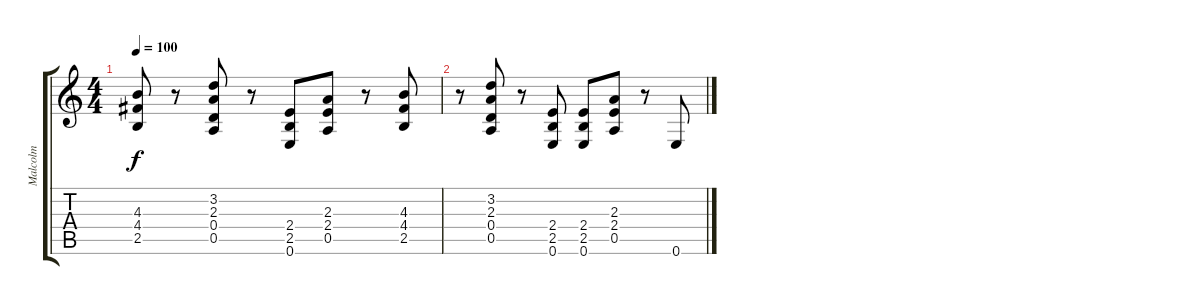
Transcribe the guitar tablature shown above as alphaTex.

\track ("Malcolm" "Malcolm") {instrument distortionguitar}
\staff {score tabs}
\tuning (E4 B3 G3 D3 A2 E2) {hide}
\ts (4 4)
\tempo 100
\clef g2
\ks c
(4.3 4.4 2.5).8{dy f} r.8 (3.2 2.3 0.4 0.5).8 r.8 (2.4 2.5 0.6).8 (2.3 2.4 0.5).8 r.8 (4.3 4.4 2.5).8 |
r.8 (3.2 2.3 0.4 0.5).8 r.8 (2.4 2.5 0.6).8 (2.4 2.5 0.6).8 (2.3 2.4 0.5).8 r.8 0.6.8
